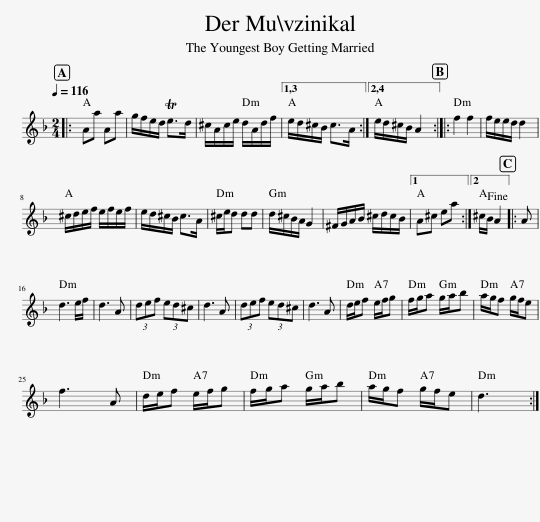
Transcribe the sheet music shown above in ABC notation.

X:1
L:1/8
Q:1/4=116
M:2/4
I:linebreak $
K:Dmin
V:1 treble
V:1
|: Aa Aa | g/f/e/d/ Te>d | ^c/A/c/e/ d/A/d/f/ |1,3 e/d/^c/B/ c>A :|2,4 e/d/^c/B/ A2 :: %5
 f2 f2 | f/e/e/d/ d2 |$ ^c/d/e/f/ e/f/e/f/ | e/d/^c/B/ c>A | ^c/e/d dd | %10
 d/^c/B/A/ G2 | ^F/G/A/B/ ^c/d/c/B/ |1 A^c ea :|2 ^c/B/ A2!fine! |]: A |$ %15
 d3 e/f/ | d3 A | (3def (3ed^c | d3 A | (3def (3ed^c | %20
 d3 A | d/e/f e/f/g | f/g/a g/a/b | a/g/f g/f/e |$ f3 A | %25
 d/e/f e/f/g | f/g/a g/a/b | a/g/f g/f/e | d3 :| %29
